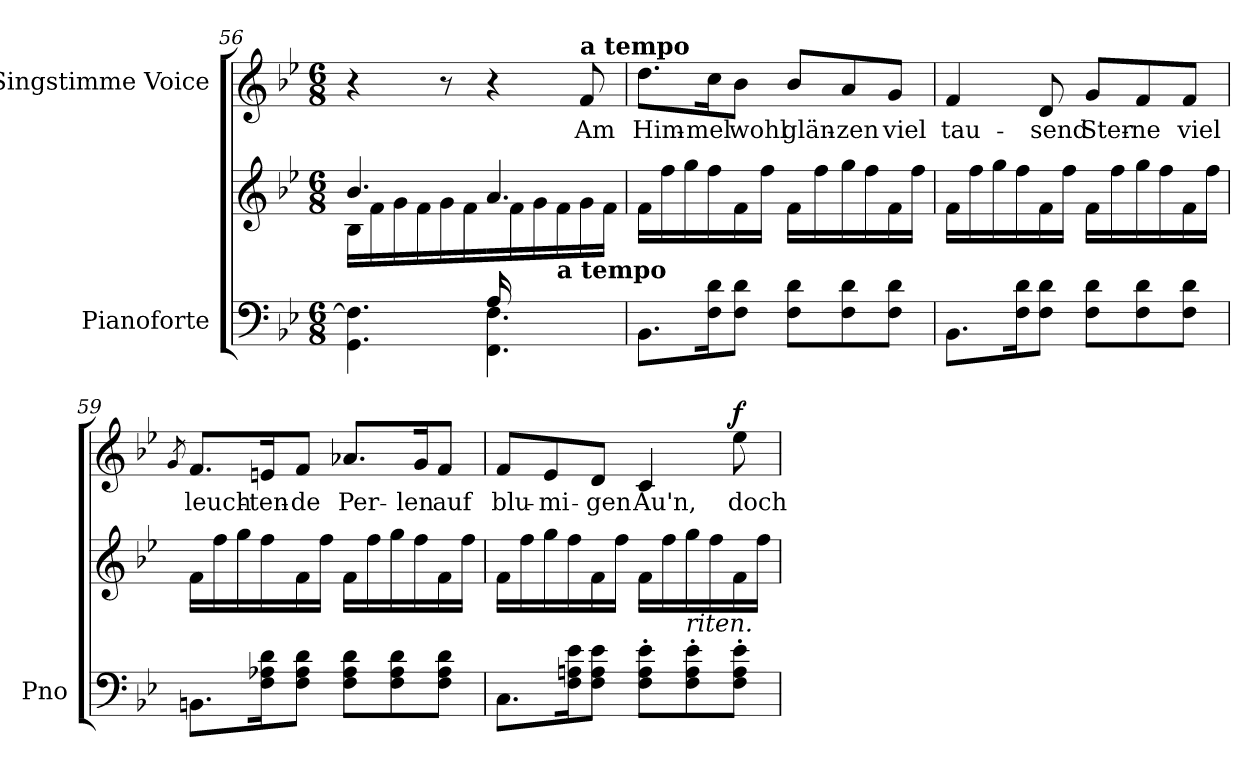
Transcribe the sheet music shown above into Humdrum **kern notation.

**kern	**kern	**kern	**text	**dynam
*part2	*part2	*part1	*part1	*part1
*staff3	*staff2	*staff1	*staff1	*staff1
*I"Pianoforte	*	*I"Singstimme Voice	*	*
*I'Pno	*	*	*	*
!!LO:LB:g=z
*clefF4	*clefG2	*clefG2	*	*
*k[b-e-]	*k[b-e-]	*k[b-e-]	*	*
*M6/8	*M6/8	*M6/8	*	*
=56	=56	=56	=56	=56
*^	*^	*	*	*
4.ryy	4.GG\ 4.F\]	4.b-/	16B-\LL	4r	.	.
.	.	.	16f\	.	.	.
.	.	.	16g\	.	.	.
.	.	.	16f\	.	.	.
.	.	.	16g\	8r	.	.
.	.	.	16f\JJ	.	.	.
16A/LL	4.FF\ 4.F\	4.a/	16ryy	4r	.	.
4ryy	.	.	16f\	.	.	.
.	.	.	16g\	.	.	.
!	!	!	!LO:TX:b:B:t=a tempo	!	!	!
.	.	.	16f\	.	.	.
!	!	!	!	!LO:TX:a:B:t=a tempo	!	!
!	!	!	!	!	!LO:LY:b	!
.	.	.	16g\	8f/	Am	.
16ryy	.	.	16f\JJ	.	.	.
*v	*v	*	*	*	*	*
!!LO:PB:g=z
=57	=57	=57	=57	=57	=57
!	!	!	!	!LO:LY:b	!
*	*v	*v	*	*	*
8.BB-\L	16f\LL	8.dd\L	Him-	.
.	16ff\	.	.	.
.	16gg\	.	.	.
!	!	!	!LO:LY:b	!
16F\ 16d\K	16ff\	16cc\K	-mel	.
!	!	!	!LO:LY:b	!
8F\ 8d\J	16f\	8b-\J	wohl	.
.	16ff\JJ	.	.	.
!	!	!	!LO:LY:b	!
8F\ 8d\L	16f\LL	8b-/L	glän-	.
.	16ff\	.	.	.
!	!	!	!LO:LY:b	!
8F\ 8d\	16gg\	8a/	-zen	.
.	16ff\	.	.	.
!	!	!	!LO:LY:b	!
8F\ 8d\J	16f\	8g/J	viel	.
.	16ff\JJ	.	.	.
=58	=58	=58	=58	=58
!	!	!	!LO:LY:b	!
8.BB-\L	16f\LL	4f/	tau-	.
.	16ff\	.	.	.
.	16gg\	.	.	.
16F\ 16d\K	16ff\	.	.	.
!	!	!	!LO:LY:b	!
8F\ 8d\J	16f\	8d/	-send	.
.	16ff\JJ	.	.	.
!	!	!	!LO:LY:b	!
8F\ 8d\L	16f\LL	8g/L	Ster-	.
.	16ff\	.	.	.
!	!	!	!LO:LY:b	!
8F\ 8d\	16gg\	8f/	-ne	.
.	16ff\	.	.	.
!	!	!	!LO:LY:b	!
8F\ 8d\J	16f\	8f/J	viel	.
.	16ff\JJ	.	.	.
!!LO:LB:g=z
=59	=59	=59	=59	=59
.	.	8qg/	.	.
!	!	!	!LO:LY:b	!
8.BBn\L	16f\LL	8.f/L	leuch-	.
.	16ff\	.	.	.
.	16gg\	.	.	.
!	!	!	!LO:LY:b	!
16F\ 16A-X\ 16d\K	16ff\	16en/K	-ten-	.
!	!	!	!LO:LY:b	!
8F\ 8A-\ 8d\J	16f\	8f/J	-de	.
.	16ff\JJ	.	.	.
!	!	!	!LO:LY:b	!
8F\ 8A-\ 8d\L	16f\LL	8.a-X/L	Per-	.
.	16ff\	.	.	.
8F\ 8A-\ 8d\	16gg\	.	.	.
!	!	!	!LO:LY:b	!
.	16ff\	16g/K	-len	.
!	!	!	!LO:LY:b	!
8F\ 8A-\ 8d\J	16f\	8f/J	auf	.
.	16ff\JJ	.	.	.
!!LO:LB:g=z
=60	=60	=60	=60	=60
!	!	!	!LO:LY:b	!
8.C\L	16f\LL	8f/L	blu-	.
.	16ff\	.	.	.
!	!	!	!LO:LY:b	!
.	16gg\	8e-/	-mi-	.
16F\ 16An\ 16e-\K	16ff\	.	.	.
!	!	!	!LO:LY:b	!
8F\ 8A\ 8e-\J	16f\	8d/J	-gen	.
.	16ff\JJ	.	.	.
!	!	!	!LO:LY:b	!
8F\' 8A\' 8e-\'L	16f\LL	4c/	Au'n,	.
.	16ff\	.	.	.
!	!LO:TX:b:i:t=riten.	!	!	!
8F\' 8A\' 8e-\'	16gg\	.	.	.
.	16ff\	.	.	.
!	!	!	!LO:LY:b	!LO:DY:a
8F\' 8A\' 8e-\'J	16f\	8ee-\	doch	f
.	16ff\JJ	.	.	.
=	=	=	=	=
*-	*-	*-	*-	*-
